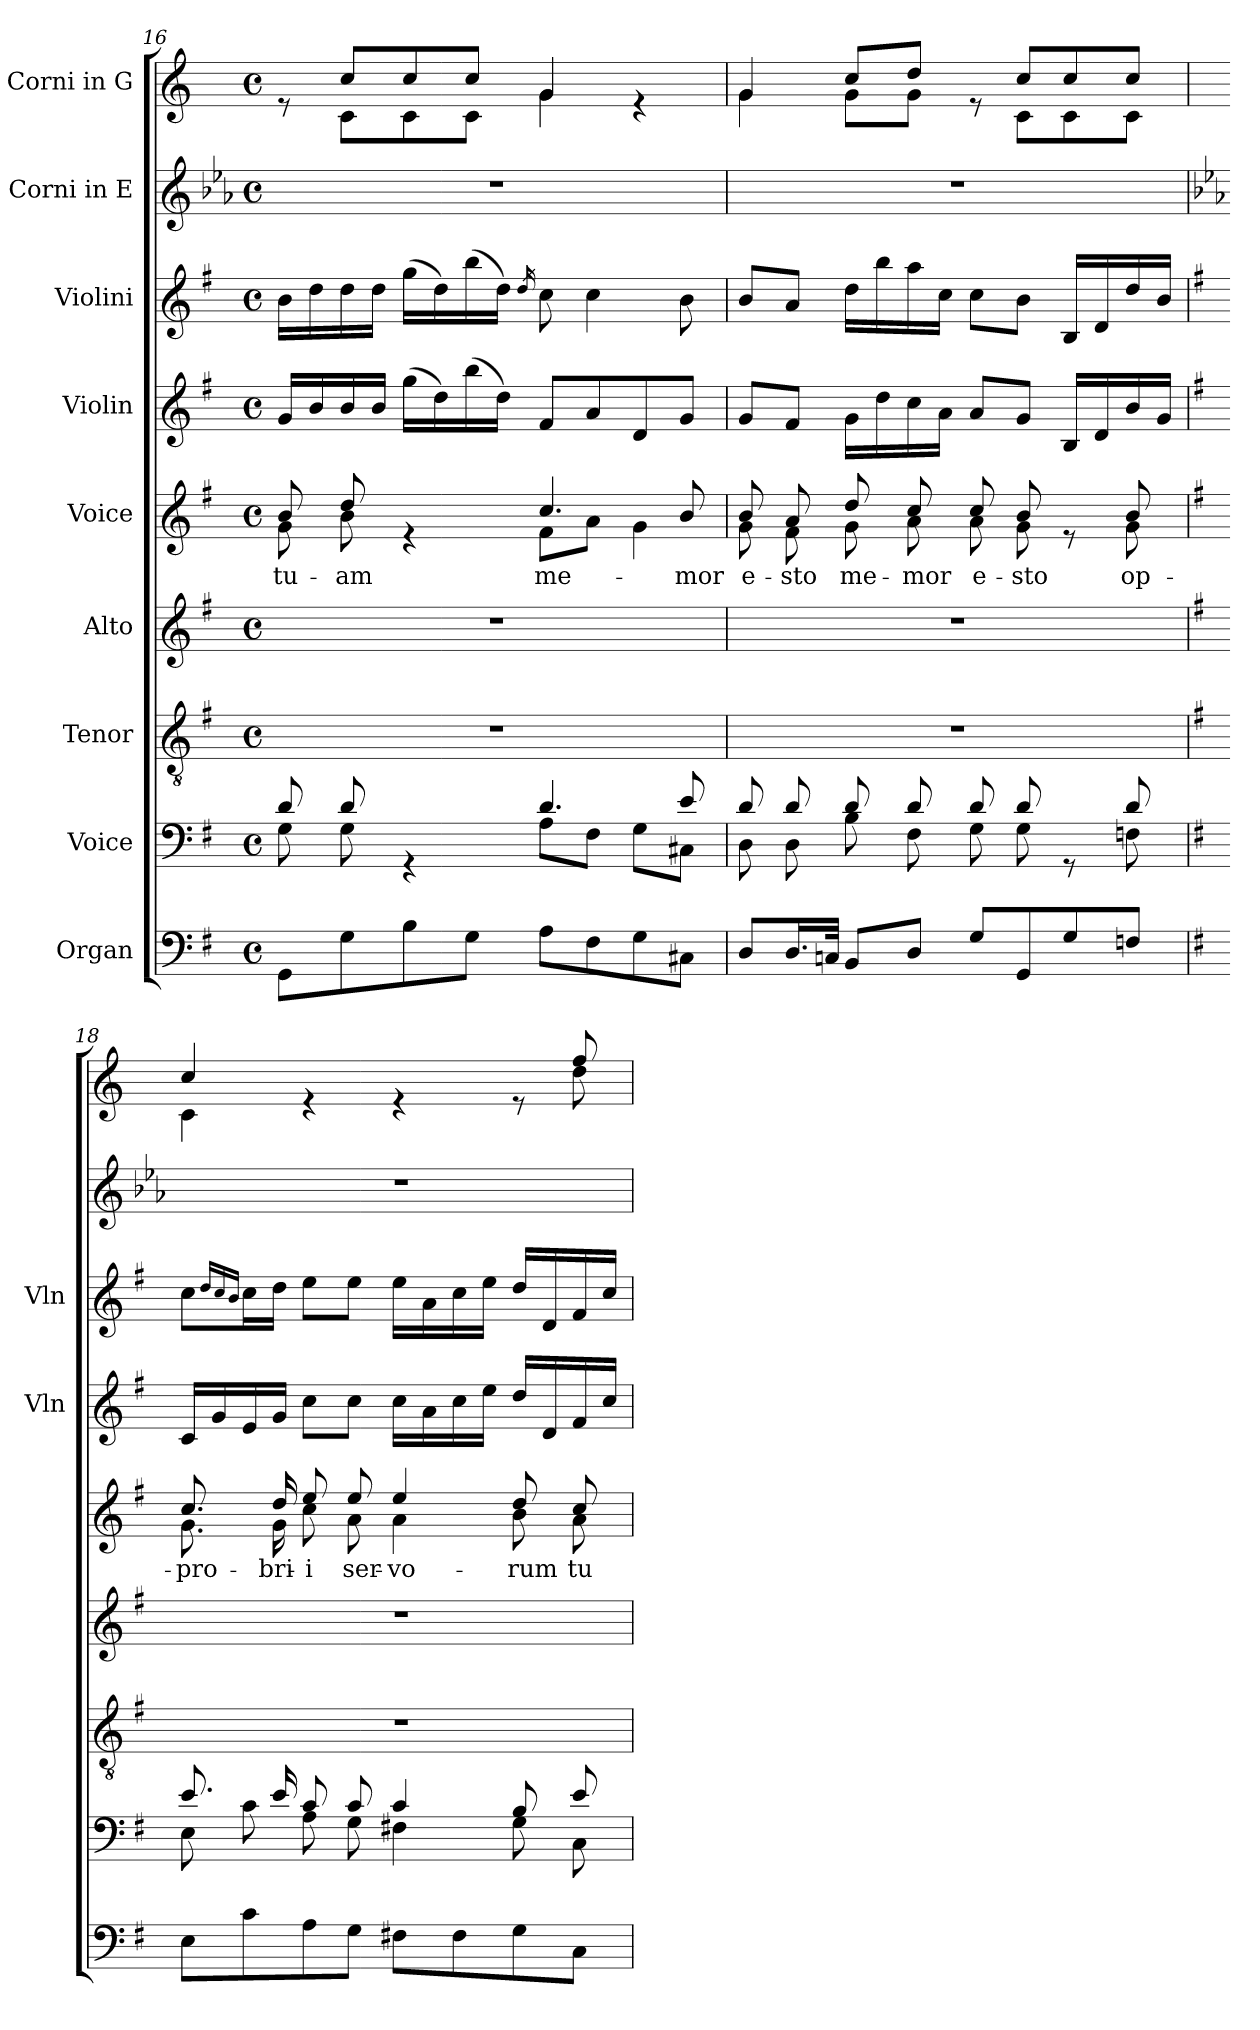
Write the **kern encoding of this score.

**kern	**kern	**kern	**kern	**kern	**text	**kern	**kern	**kern	**kern
*part9	*part8	*part7	*part6	*part5	*part5	*part4	*part3	*part2	*part1
*staff9	*staff8	*staff7	*staff6	*staff5	*staff5	*staff4	*staff3	*staff2	*staff1
*I"Organ	*I"Voice	*I"Tenor	*I"Alto	*I"Voice	*	*I"Violin	*I"Violini	*I"Corni in E	*I"Corni in G
*	*	*	*	*	*	*I'Vln	*I'Vln	*	*
*clefF4	*clefF4	*clefGv2	*clefG2	*clefG2	*	*clefG2	*clefG2	*clefG2	*clefG2
*	*	*	*	*	*	*	*	*ITrd5c8	*ITrd3c5
*k[f#]	*k[f#]	*k[f#]	*k[f#]	*k[f#]	*	*k[f#]	*k[f#]	*k[f#]	*k[f#]
*M4/4	*M4/4	*M4/4	*M4/4	*M4/4	*	*M4/4	*M4/4	*M4/4	*M4/4
*met(c)	*met(c)	*met(c)	*met(c)	*met(c)	*	*met(c)	*met(c)	*met(c)	*met(c)
=16	=16	=16	=16	=16	=16	=16	=16	=16	=16
*	*^	*	*	*	*	*	*	*	*
!	!	!	!	!	!	!LO:LY:b	!	!	!	!
*	*	*	*	*	*^	*	*	*	*	*^
8GG\L	8d/	8G\	1r	1r	8b/	8g\	tu-	16g/LL	16b\LL	1r	8re	8ryy
.	.	.	.	.	.	.	.	16b/	16dd\	.	.	.
!	!	!	!	!	!	!	!LO:LY:b	!	!	!	!	!
8G\	8d/	8G\	.	.	8dd/	8b\	-am	16b/	16dd\	.	8g/L	8G\L
.	.	.	.	.	.	.	.	16b/JJ	16dd\JJ	.	.	.
8B\	4rGG	4ryy	.	.	4re	4ryy	.	(16gg\LL	(16gg\LL	.	8g/	8G\
.	.	.	.	.	.	.	.	16dd\)	16dd\)	.	.	.
8G\J	.	.	.	.	.	.	.	(16bb\	(16bb\	.	8g/J	8G\J
.	.	.	.	.	.	.	.	16dd\JJ)	16dd\JJ)	.	.	.
.	.	.	.	.	.	.	.	.	16qdd/	.	.	.
!	!	!	!	!	!	!	!LO:LY:b	!	!	!	!	!
8A\L	4.d/	8A\L	.	.	4.cc/	8f#\L	me-	8f#/L	8cc\	.	4d/	4d\
8F#\	.	8F#\J	.	.	.	8a\J	.	8a/	4cc\	.	.	.
8G\	.	8G\L	.	.	.	4g\	.	8d/	.	.	4re	4ryy
!	!	!	!	!	!	!	!LO:LY:b	!	!	!	!	!
8C#X\J	8e/	8C#X\J	.	.	8b/	.	-mor	8g/J	8b\	.	.	.
=17	=17	=17	=17	=17	=17	=17	=17	=17	=17	=17	=17	=17
!	!	!	!	!	!	!	!LO:LY:b	!	!	!	!	!
8D/L	8d/	8D\	1r	1r	8b/	8g\	e-	8g/L	8b/L	1r	4d/	4d\
!	!	!	!	!	!	!	!LO:LY:b	!	!	!	!	!
16.D/L	8d/	8D\	.	.	8a/	8f#\	-sto	8f#/J	8a/J	.	.	.
32Cn/JJk	.	.	.	.	.	.	.	.	.	.	.	.
!	!	!	!	!	!	!	!LO:LY:b	!	!	!	!	!
8BB/L	8d/	8B\	.	.	8dd/	8g\	me-	16g\LL	16dd\LL	.	8g/L	8d\L
.	.	.	.	.	.	.	.	16dd\	16bb\	.	.	.
!	!	!	!	!	!	!	!LO:LY:b	!	!	!	!	!
8D/J	8d/	8F#\	.	.	8cc/	8a\	-mor	16cc\	16aa\	.	8a/J	8d\J
.	.	.	.	.	.	.	.	16a\JJ	16cc\JJ	.	.	.
!	!	!	!	!	!	!	!LO:LY:b	!	!	!	!	!
8G/L	8d/	8G\	.	.	8cc/	8a\	e-	8a/L	8cc\L	.	8re	8ryy
!	!	!	!	!	!	!	!LO:LY:b	!	!	!	!	!
8GG/	8d/	8G\	.	.	8b/	8g\	-sto	8g/J	8b\J	.	8g/L	8G\L
8G/	8rGG	8ryy	.	.	8re	8ryy	.	16B/LL	16B/LL	.	8g/	8G\
.	.	.	.	.	.	.	.	16d/	16d/	.	.	.
!	!	!	!	!	!	!	!LO:LY:b	!	!	!	!	!
8Fn/J	8d/	8Fn\	.	.	8b/	8g\	op-	16b/	16dd/	.	8g/J	8G\J
.	.	.	.	.	.	.	.	16g/JJ	16b/JJ	.	.	.
!!LO:PB:g=z	!!
=18	=18	=18	=18	=18	=18	=18	=18	=18	=18	=18	=18	=18
*	*	*	*	*	*	*	*	*	*	*k[f#]	*	*
!	!	!	!	!	!	!	!LO:LY:b	!	!	!	!	!
8E\L	8.e/	8E\	1r	1r	8.cc/	8.g\	-pro-	16c/LL	8cc\L	1r	4g/	4G\
.	.	.	.	.	.	.	.	16g/	.	.	.	.
.	.	.	.	.	.	.	.	.	16qdd/LL	.	.	.
.	.	.	.	.	.	.	.	.	16qcc/	.	.	.
.	.	.	.	.	.	.	.	.	16qb/JJ	.	.	.
8c\	.	8c\	.	.	.	.	.	16e/	16cc\L	.	.	.
!	!	!	!	!	!	!	!LO:LY:b	!	!	!	!	!
.	16e/	.	.	.	16dd/	16g\	-bri-	16g/JJ	16dd\JJ	.	.	.
!	!	!	!	!	!	!	!LO:LY:b	!	!	!	!	!
8A\	8c/	8A\	.	.	8ee/	8cc\	-i	8cc\L	8ee\L	.	4re	8ryy
!	!	!	!	!	!	!	!LO:LY:b	!	!	!	!	!
*	*	*	*	*	*	*	*	*	*	*	*v	*v
8G\J	8c/	8G\	.	.	8ee/	8a\	ser-	8cc\J	8ee\J	.	.
!	!	!	!	!	!	!	!LO:LY:b	!	!	!	!
8F#X\L	4c/	4F#X\	.	.	4ee/	4a\	-vo-	16cc\LL	16ee\LL	.	4re
.	.	.	.	.	.	.	.	16a\	16a\	.	.
8F#\	.	.	.	.	.	.	.	16cc\	16cc\	.	.
.	.	.	.	.	.	.	.	16ee\JJ	16ee\JJ	.	.
!	!	!	!	!	!	!	!LO:LY:b	!	!	!	!
8G\	8B/	8G\	.	.	8dd/	8b\	-rum	16dd/LL	16dd/LL	.	8re
.	.	.	.	.	.	.	.	16d/	16d/	.	.
!	!	!	!	!	!	!	!LO:LY:b	!	!	!	!
*	*	*	*	*	*	*	*	*	*	*	*^
8C\J	8e/	8C\	.	.	8cc/	8a\	tu-	16f#/	16f#/	.	8cc/	8a\
.	.	.	.	.	.	.	.	16cc/JJ	16cc/JJ	.	.	.
*	*v	*v	*	*	*v	*v	*	*	*	*	*v	*v
=	=	=	=	=	=	=	=	=	=
*-	*-	*-	*-	*-	*-	*-	*-	*-	*-
